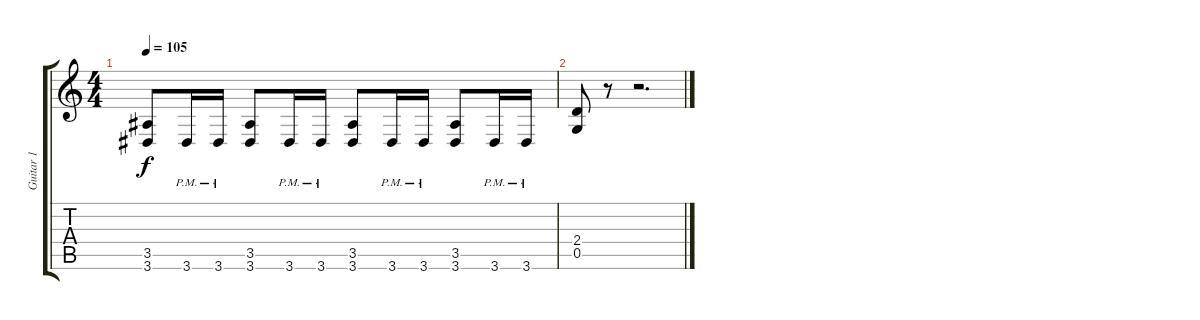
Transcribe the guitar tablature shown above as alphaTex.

\track ("Guitar 1" "Guitar 1") {instrument distortionguitar}
\staff {score tabs}
\tuning (D4 A3 F3 C3 G2 C2) {hide}
\ts (4 4)
\tempo 105
\clef g2
\ks c
(3.5 3.6).8{dy f} 3.6{pm}.16 3.6{pm}.16 (3.5 3.6).8 3.6{pm}.16 3.6{pm}.16 (3.5 3.6).8 3.6{pm}.16 3.6{pm}.16 (3.5 3.6).8 3.6{pm}.16 3.6{pm}.16 |
(2.4 0.5).8 r.8 r.2{d}
